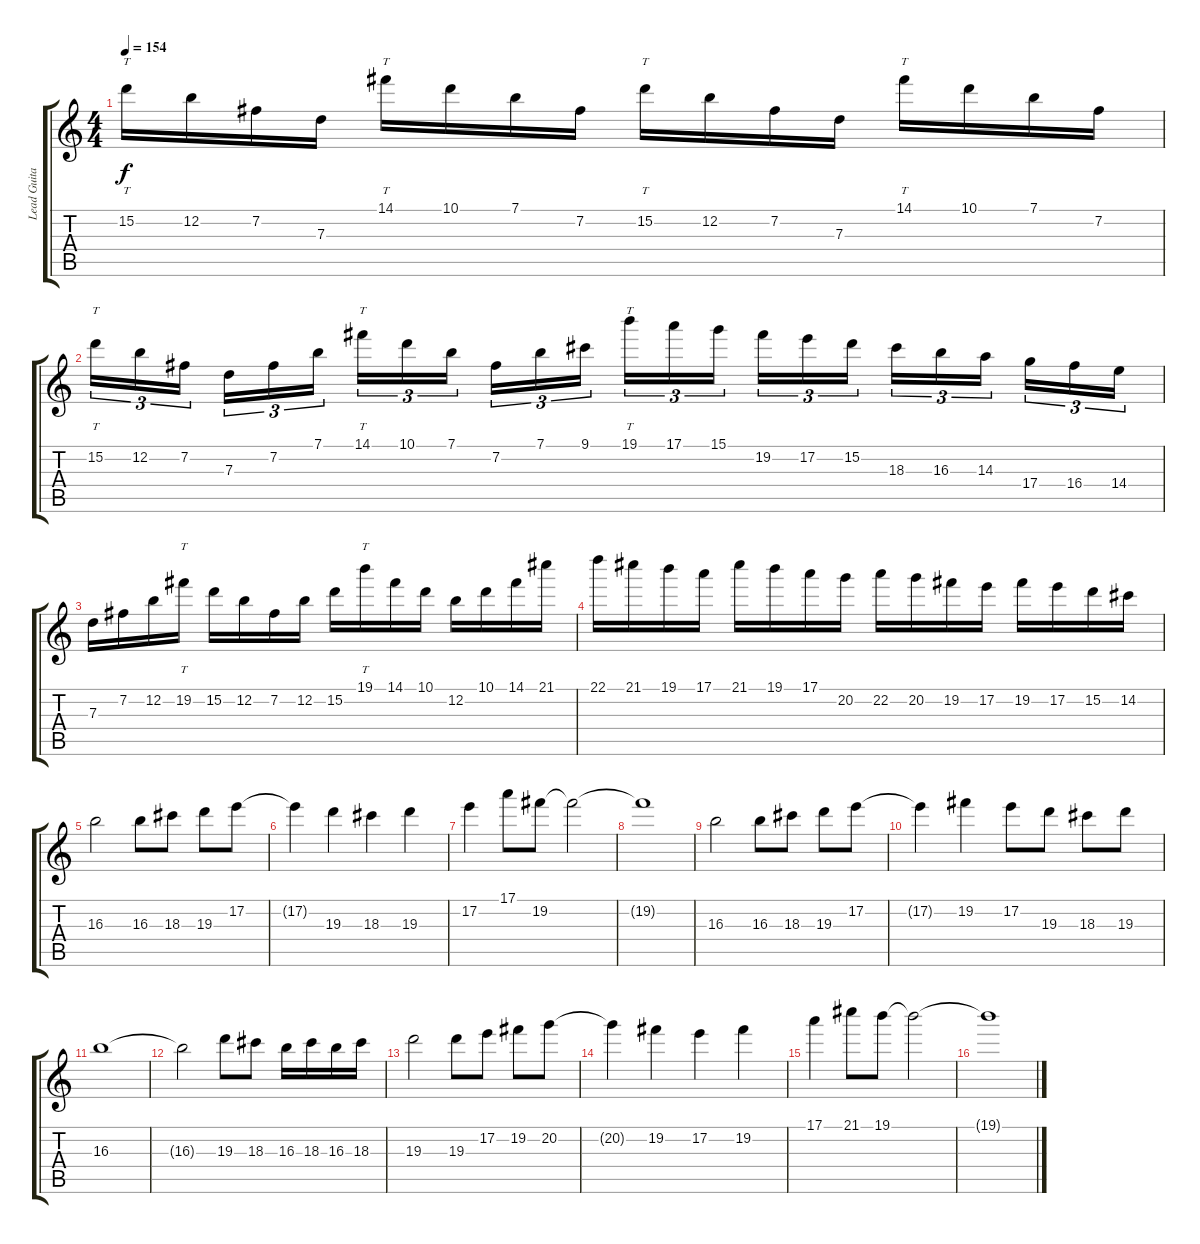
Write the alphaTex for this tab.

\track ("Lead Guitar 1" "Lead Guita") {instrument overdrivenguitar}
\staff {score tabs}
\tuning (E4 B3 G3 D3 A2 E2) {hide}
\ts (4 4)
\tempo 154
\clef g2
\ks c
15.2.16{tt dy f} 12.2.16 7.2.16 7.3.16 14.1.16{tt} 10.1.16 7.1.16 7.2.16 15.2.16{tt} 12.2.16 7.2.16 7.3.16 14.1.16{tt} 10.1.16 7.1.16 7.2.16 |
15.2.16{tt tu (3 2)} 12.2.16{tu (3 2)} 7.2.16{tu (3 2)} 7.3.16{tu (3 2)} 7.2.16{tu (3 2)} 7.1.16{tu (3 2)} 14.1.16{tt tu (3 2)} 10.1.16{tu (3 2)} 7.1.16{tu (3 2)} 7.2.16{tu (3 2)} 7.1.16{tu (3 2)} 9.1.16{tu (3 2)} 19.1.16{tt tu (3 2)} 17.1.16{tu (3 2)} 15.1.16{tu (3 2)} 19.2.16{tu (3 2)} 17.2.16{tu (3 2)} 15.2.16{tu (3 2)} 18.3.16{tu (3 2)} 16.3.16{tu (3 2)} 14.3.16{tu (3 2)} 17.4.16{tu (3 2)} 16.4.16{tu (3 2)} 14.4.16{tu (3 2)} |
7.3.16 7.2.16 12.2.16 19.2.16{tt} 15.2.16 12.2.16 7.2.16 12.2.16 15.2.16 19.1.16{tt} 14.1.16 10.1.16 12.2.16 10.1.16 14.1.16 21.1.16 |
22.1.16 21.1.16 19.1.16 17.1.16 21.1.16 19.1.16 17.1.16 20.2.16 22.2.16 20.2.16 19.2.16 17.2.16 19.2.16 17.2.16 15.2.16 14.2.16 |
\section ("" "")
16.3.2 16.3.8 18.3.8 19.3.8 17.2.8 |
17.2{t}.4 19.3.4 18.3.4 19.3.4 |
17.2.4 17.1.8 19.2.8 19.2{t}.2 |
19.2{t}.1 |
16.3.2 16.3.8 18.3.8 19.3.8 17.2.8 |
17.2{t}.4 19.2.4 17.2.8 19.3.8 18.3.8 19.3.8 |
16.3.1 |
16.3{t}.2 19.3.8 18.3.8 16.3.16 18.3.16 16.3.16 18.3.16 |
\section ("" "")
19.3.2 19.3.8 17.2.8 19.2.8 20.2.8 |
20.2{t}.4 19.2.4 17.2.4 19.2.4 |
17.1.4 21.1.8 19.1.8 19.1{t}.2 |
19.1{t}.1
